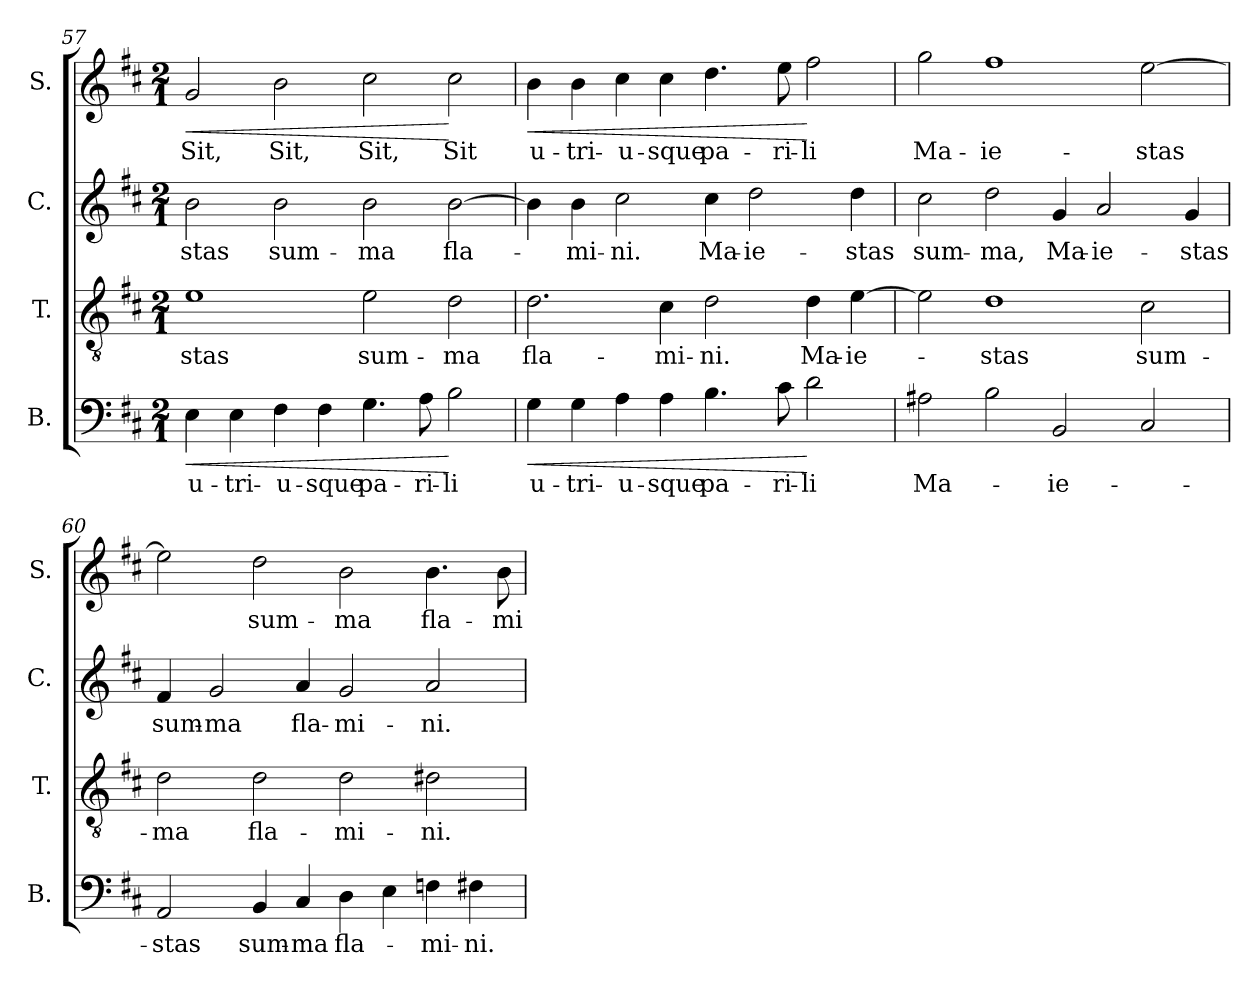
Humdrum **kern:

**kern	**text	**dynam	**kern	**text	**kern	**text	**kern	**text	**dynam
*part4	*part4	*part4	*part3	*part3	*part2	*part2	*part1	*part1	*part1
*staff4	*staff4	*staff4	*staff3	*staff3	*staff2	*staff2	*staff1	*staff1	*staff1
*I"B.	*	*	*I"T.	*	*I"C.	*	*I"S.	*	*
*I'B.	*	*	*I'T.	*	*I'C.	*	*I'S.	*	*
!!LO:LB:g=z
*clefF4	*	*	*clefGv2	*	*clefG2	*	*clefG2	*	*
*	*	*	*ITrd7c12	*	*	*	*	*	*
*k[f#c#]	*	*	*k[f#c#]	*	*k[f#c#]	*	*k[f#c#]	*	*
*D:	*	*	*D:	*	*D:	*	*D:	*	*
*M2/1	*	*	*M2/1	*	*M2/1	*	*M2/1	*	*
=57	=57	=57	=57	=57	=57	=57	=57	=57	=57
!	!LO:LY:b:color=#000000	!LO:HP:b	!	!	!	!	!	!	!
!	!	!	!	!LO:LY:b:color=#000000	!	!	!	!	!
!	!	!	!	!	!	!LO:LY:b:color=#000000	!	!	!
!	!	!	!	!	!	!	!	!LO:LY:b:color=#000000	!LO:HP:b
4Ei\	u-	<	1Ei	-stas	2bi\	-stas	2gi/	Sit,	<
!	!LO:LY:b:color=#000000	!	!	!	!	!	!	!	!
4Ei\	-tri-	.	.	.	.	.	.	.	.
!	!LO:LY:b:color=#000000	!	!	!	!	!	!	!	!
!	!	!	!	!	!	!LO:LY:b:color=#000000	!	!	!
!	!	!	!	!	!	!	!	!LO:LY:b:color=#000000	!
4F#i\	-u-	.	.	.	2bi\	sum-	2bi\	Sit,	.
!	!LO:LY:b:color=#000000	!	!	!	!	!	!	!	!
4F#i\	-sque	.	.	.	.	.	.	.	.
!	!LO:LY:b:color=#000000	!	!	!	!	!	!	!	!
!	!	!	!	!LO:LY:b:color=#000000	!	!	!	!	!
!	!	!	!	!	!	!LO:LY:b:color=#000000	!	!	!
!	!	!	!	!	!	!	!	!LO:LY:b:color=#000000	!
4.Gi\	pa-	.	2Ei\	sum-	2bi\	-ma	2cc#i\	Sit,	.
!	!LO:LY:b:color=#000000	!	!	!	!	!	!	!	!
8Ai\	-ri-	.	.	.	.	.	.	.	.
!	!LO:LY:b:color=#000000	!	!	!	!	!	!	!	!
!	!	!	!	!LO:LY:b:color=#000000	!	!	!	!	!
!	!	!	!	!	!	!LO:LY:b:color=#000000	!	!	!
!	!	!	!	!	!	!	!	!LO:LY:b:color=#000000	!
2Bi\	-li	[	2Di\	-ma	[2bi\	fla-	2cc#i\	Sit	[
=58	=58	=58	=58	=58	=58	=58	=58	=58	=58
!	!LO:LY:b:color=#000000	!LO:HP:b	!	!	!	!	!	!	!
!	!	!	!	!LO:LY:b:color=#000000	!	!	!	!	!
!	!	!	!	!	!	!	!	!LO:LY:b:color=#000000	!LO:HP:b
4Gi\	u-	<	2.Di\	fla-	4bi\]	.	4bi\	u-	<
!	!LO:LY:b:color=#000000	!	!	!	!	!	!	!	!
!	!	!	!	!	!	!LO:LY:b:color=#000000	!	!	!
!	!	!	!	!	!	!	!	!LO:LY:b:color=#000000	!
4Gi\	-tri-	.	.	.	4bi\	-mi-	4bi\	-tri-	.
!	!LO:LY:b:color=#000000	!	!	!	!	!	!	!	!
!	!	!	!	!	!	!LO:LY:b:color=#000000	!	!	!
!	!	!	!	!	!	!	!	!LO:LY:b:color=#000000	!
4Ai\	-u-	.	.	.	2cc#i\	-ni.	4cc#i\	-u-	.
!	!LO:LY:b:color=#000000	!	!	!	!	!	!	!	!
!	!	!	!	!LO:LY:b:color=#000000	!	!	!	!	!
!	!	!	!	!	!	!	!	!LO:LY:b:color=#000000	!
4Ai\	-sque	.	4C#i\	-mi-	.	.	4cc#i\	-sque	.
!	!LO:LY:b:color=#000000	!	!	!	!	!	!	!	!
!	!	!	!	!LO:LY:b:color=#000000	!	!	!	!	!
!	!	!	!	!	!	!LO:LY:b:color=#000000	!	!	!
!	!	!	!	!	!	!	!	!LO:LY:b:color=#000000	!
4.Bi\	pa-	.	2Di\	-ni.	4cc#i\	Ma-	4.ddi\	pa-	.
!	!	!	!	!	!	!LO:LY:b:color=#000000	!	!	!
.	.	.	.	.	2ddi\	-ie-	.	.	.
!	!LO:LY:b:color=#000000	!	!	!	!	!	!	!	!
!	!	!	!	!	!	!	!	!LO:LY:b:color=#000000	!
8c#i\	-ri-	.	.	.	.	.	8eei\	-ri-	.
!	!LO:LY:b:color=#000000	!	!	!	!	!	!	!	!
!	!	!	!	!LO:LY:b:color=#000000	!	!	!	!	!
!	!	!	!	!	!	!	!	!LO:LY:b:color=#000000	!
2di\	-li	[	4Di\	Ma-	.	.	2ff#i\	-li	[
!	!	!	!	!LO:LY:b:color=#000000	!	!	!	!	!
!	!	!	!	!	!	!LO:LY:b:color=#000000	!	!	!
.	.	.	[4Ei\	-ie-	4ddi\	-stas	.	.	.
!!LO:LB:g=z
=59	=59	=59	=59	=59	=59	=59	=59	=59	=59
!	!LO:LY:b:color=#000000	!	!	!	!	!	!	!	!
!	!	!	!	!	!	!LO:LY:b:color=#000000	!	!	!
!	!	!	!	!	!	!	!	!LO:LY:b:color=#000000	!
2A#Xi\	Ma-	.	2Ei\]	.	2cc#i\	sum-	2ggi\	Ma-	.
!	!	!	!	!LO:LY:b:color=#000000	!	!	!	!	!
!	!	!	!	!	!	!LO:LY:b:color=#000000	!	!	!
!	!	!	!	!	!	!	!	!LO:LY:b:color=#000000	!
2Bi\	.	.	1Di	-stas	2ddi\	-ma,	1ff#i	-ie-	.
!	!LO:LY:b:color=#000000	!	!	!	!	!	!	!	!
!	!	!	!	!	!	!LO:LY:b:color=#000000	!	!	!
2BBi/	-ie-	.	.	.	4gi/	Ma-	.	.	.
!	!	!	!	!	!	!LO:LY:b:color=#000000	!	!	!
.	.	.	.	.	2ai/	-ie-	.	.	.
!	!	!	!	!LO:LY:b:color=#000000	!	!	!	!	!
!	!	!	!	!	!	!	!	!LO:LY:b:color=#000000	!
2C#i/	.	.	2C#i\	sum-	.	.	[2eei\	-stas	.
!	!	!	!	!	!	!LO:LY:b:color=#000000	!	!	!
.	.	.	.	.	4gi/	-stas	.	.	.
=60	=60	=60	=60	=60	=60	=60	=60	=60	=60
!	!LO:LY:b:color=#000000	!	!	!	!	!	!	!	!
!	!	!	!	!LO:LY:b:color=#000000	!	!	!	!	!
!	!	!	!	!	!	!LO:LY:b:color=#000000	!	!	!
2AAi/	-stas	.	2Di\	-ma	4f#i/	sum-	2eei\]	.	.
!	!	!	!	!	!	!LO:LY:b:color=#000000	!	!	!
.	.	.	.	.	2gi/	-ma	.	.	.
!	!LO:LY:b:color=#000000	!	!	!	!	!	!	!	!
!	!	!	!	!LO:LY:b:color=#000000	!	!	!	!	!
!	!	!	!	!	!	!	!	!LO:LY:b:color=#000000	!
4BBi/	sum-	.	2Di\	fla-	.	.	2ddi\	sum-	.
!	!LO:LY:b:color=#000000	!	!	!	!	!	!	!	!
!	!	!	!	!	!	!LO:LY:b:color=#000000	!	!	!
4C#i/	-ma	.	.	.	4ai/	fla-	.	.	.
!	!LO:LY:b:color=#000000	!	!	!	!	!	!	!	!
!	!	!	!	!LO:LY:b:color=#000000	!	!	!	!	!
!	!	!	!	!	!	!LO:LY:b:color=#000000	!	!	!
!	!	!	!	!	!	!	!	!LO:LY:b:color=#000000	!
4Di\	fla-	.	2Di\	-mi-	2gi/	-mi-	2bi\	-ma	.
4Ei\	.	.	.	.	.	.	.	.	.
!	!LO:LY:b:color=#000000	!	!	!	!	!	!	!	!
!	!	!	!	!LO:LY:b:color=#000000	!	!	!	!	!
!	!	!	!	!	!	!LO:LY:b:color=#000000	!	!	!
!	!	!	!	!	!	!	!	!LO:LY:b:color=#000000	!
4Fni\	-mi-	.	2D#Xi\	-ni.	2ai/	-ni.	4.bi\	fla-	.
!	!LO:LY:b:color=#000000	!	!	!	!	!	!	!	!
4F#Xi\	-ni.	.	.	.	.	.	.	.	.
!	!	!	!	!	!	!	!	!LO:LY:b:color=#000000	!
.	.	.	.	.	.	.	8bi\	-mi-	.
=	=	=	=	=	=	=	=	=	=
*-	*-	*-	*-	*-	*-	*-	*-	*-	*-
